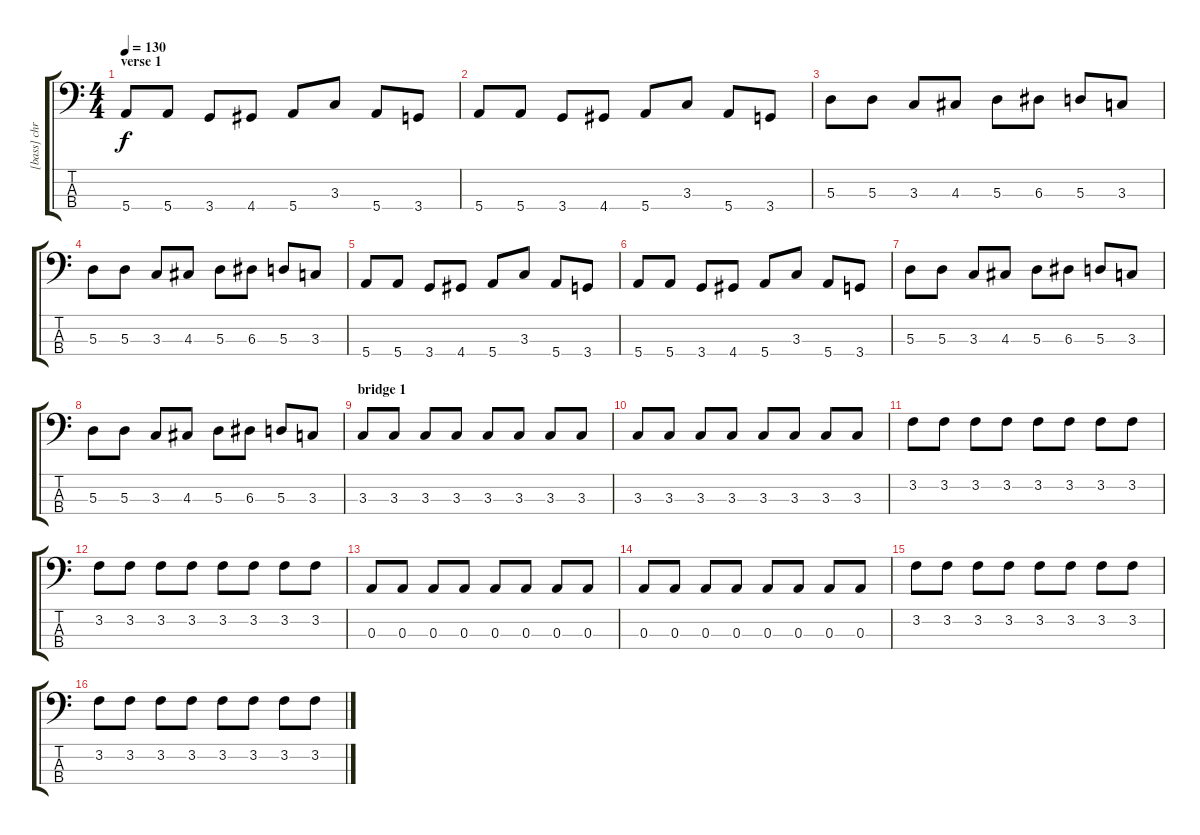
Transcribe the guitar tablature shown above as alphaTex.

\track ("[bass] chris - doubled" "[bass] chr") {instrument electricbassfinger}
\staff {score tabs}
\tuning (G2 D2 A1 E1) {hide}
\ts (4 4)
\section ("" "verse 1")
\tempo 130
\clef f4
\ks c
5.4.8{dy f} 5.4.8 3.4.8 4.4.8 5.4.8 3.3.8 5.4.8 3.4.8 |
5.4.8 5.4.8 3.4.8 4.4.8 5.4.8 3.3.8 5.4.8 3.4.8 |
5.3.8 5.3.8 3.3.8 4.3.8 5.3.8 6.3.8 5.3.8 3.3.8 |
5.3.8 5.3.8 3.3.8 4.3.8 5.3.8 6.3.8 5.3.8 3.3.8 |
5.4.8 5.4.8 3.4.8 4.4.8 5.4.8 3.3.8 5.4.8 3.4.8 |
5.4.8 5.4.8 3.4.8 4.4.8 5.4.8 3.3.8 5.4.8 3.4.8 |
5.3.8 5.3.8 3.3.8 4.3.8 5.3.8 6.3.8 5.3.8 3.3.8 |
5.3.8 5.3.8 3.3.8 4.3.8 5.3.8 6.3.8 5.3.8 3.3.8 |
\section ("" "bridge 1")
3.3.8 3.3.8 3.3.8 3.3.8 3.3.8 3.3.8 3.3.8 3.3.8 |
3.3.8 3.3.8 3.3.8 3.3.8 3.3.8 3.3.8 3.3.8 3.3.8 |
3.2.8 3.2.8 3.2.8 3.2.8 3.2.8 3.2.8 3.2.8 3.2.8 |
3.2.8 3.2.8 3.2.8 3.2.8 3.2.8 3.2.8 3.2.8 3.2.8 |
0.3.8 0.3.8 0.3.8 0.3.8 0.3.8 0.3.8 0.3.8 0.3.8 |
0.3.8 0.3.8 0.3.8 0.3.8 0.3.8 0.3.8 0.3.8 0.3.8 |
3.2.8 3.2.8 3.2.8 3.2.8 3.2.8 3.2.8 3.2.8 3.2.8 |
3.2.8 3.2.8 3.2.8 3.2.8 3.2.8 3.2.8 3.2.8 3.2.8
